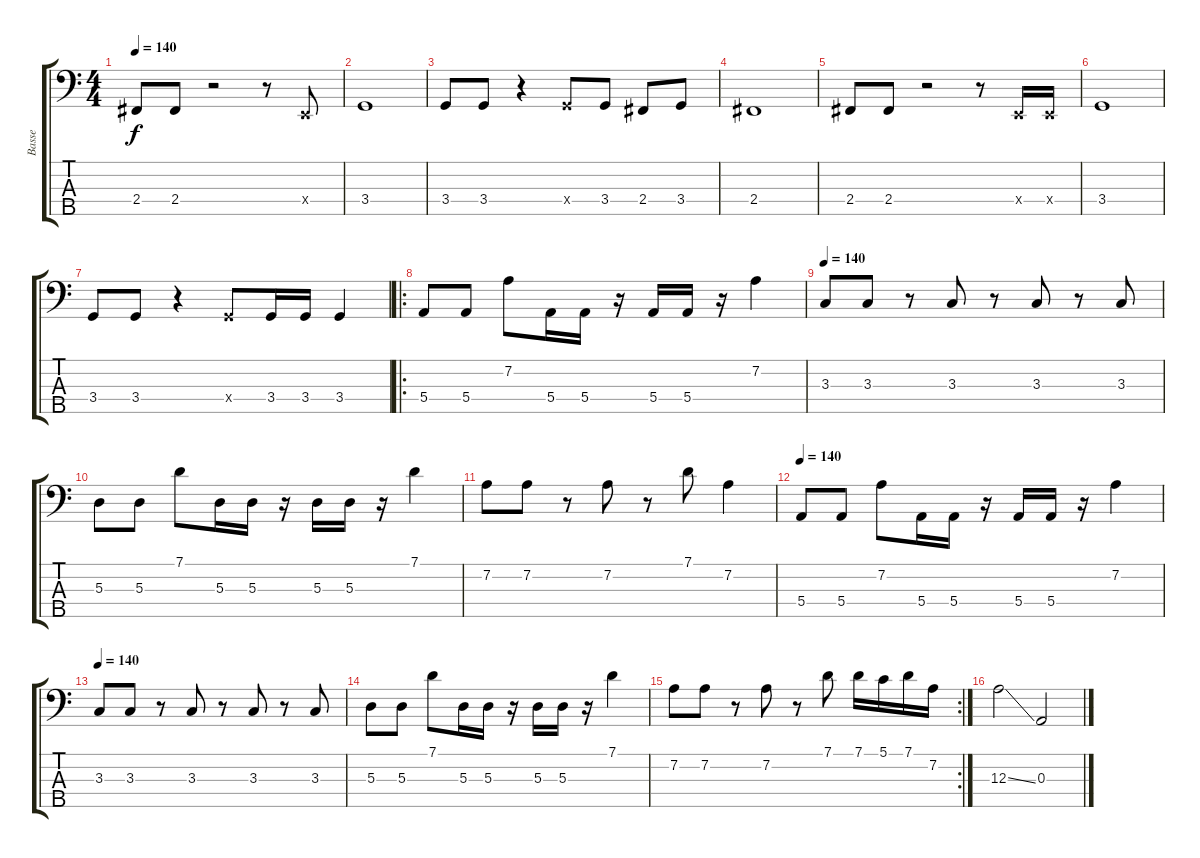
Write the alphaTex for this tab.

\track ("Basse" "Basse") {instrument electricbasspick}
\staff {score tabs}
\tuning (G2 D2 A1 E1 B0) {hide}
\ts (4 4)
\tempo 140
\clef f4
\ks c
2.4.8{dy f} 2.4.8 r.2 r.8 0.4{x}.8 |
3.4.1 |
3.4.8 3.4.8 r.4 3.4{x}.8 3.4.8 2.4.8 3.4.8 |
2.4.1 |
2.4.8 2.4.8 r.2 r.8 0.4{x}.16 0.4{x}.16 |
3.4.1 |
3.4.8 3.4.8 r.4 3.4{x}.8 3.4.16 3.4.16 3.4.4 |
\ro
5.4.8 5.4.8 7.2.8 5.4.16 5.4.16 r.16 5.4.16 5.4.16 r.16 7.2.4 |
\tempo 140
3.3.8 3.3.8 r.8 3.3.8 r.8 3.3.8 r.8 3.3.8 |
5.3.8 5.3.8 7.1.8 5.3.16 5.3.16 r.16 5.3.16 5.3.16 r.16 7.1.4 |
7.2.8 7.2.8 r.8 7.2.8 r.8 7.1.8 7.2.4 |
\tempo 140
5.4.8 5.4.8 7.2.8 5.4.16 5.4.16 r.16 5.4.16 5.4.16 r.16 7.2.4 |
\tempo 140
3.3.8 3.3.8 r.8 3.3.8 r.8 3.3.8 r.8 3.3.8 |
5.3.8 5.3.8 7.1.8 5.3.16 5.3.16 r.16 5.3.16 5.3.16 r.16 7.1.4 |
\rc 2
7.2.8 7.2.8 r.8 7.2.8 r.8 7.1.8 7.1.16 5.1.16 7.1.16 7.2.16 |
12.3{ss}.2 0.3.2
